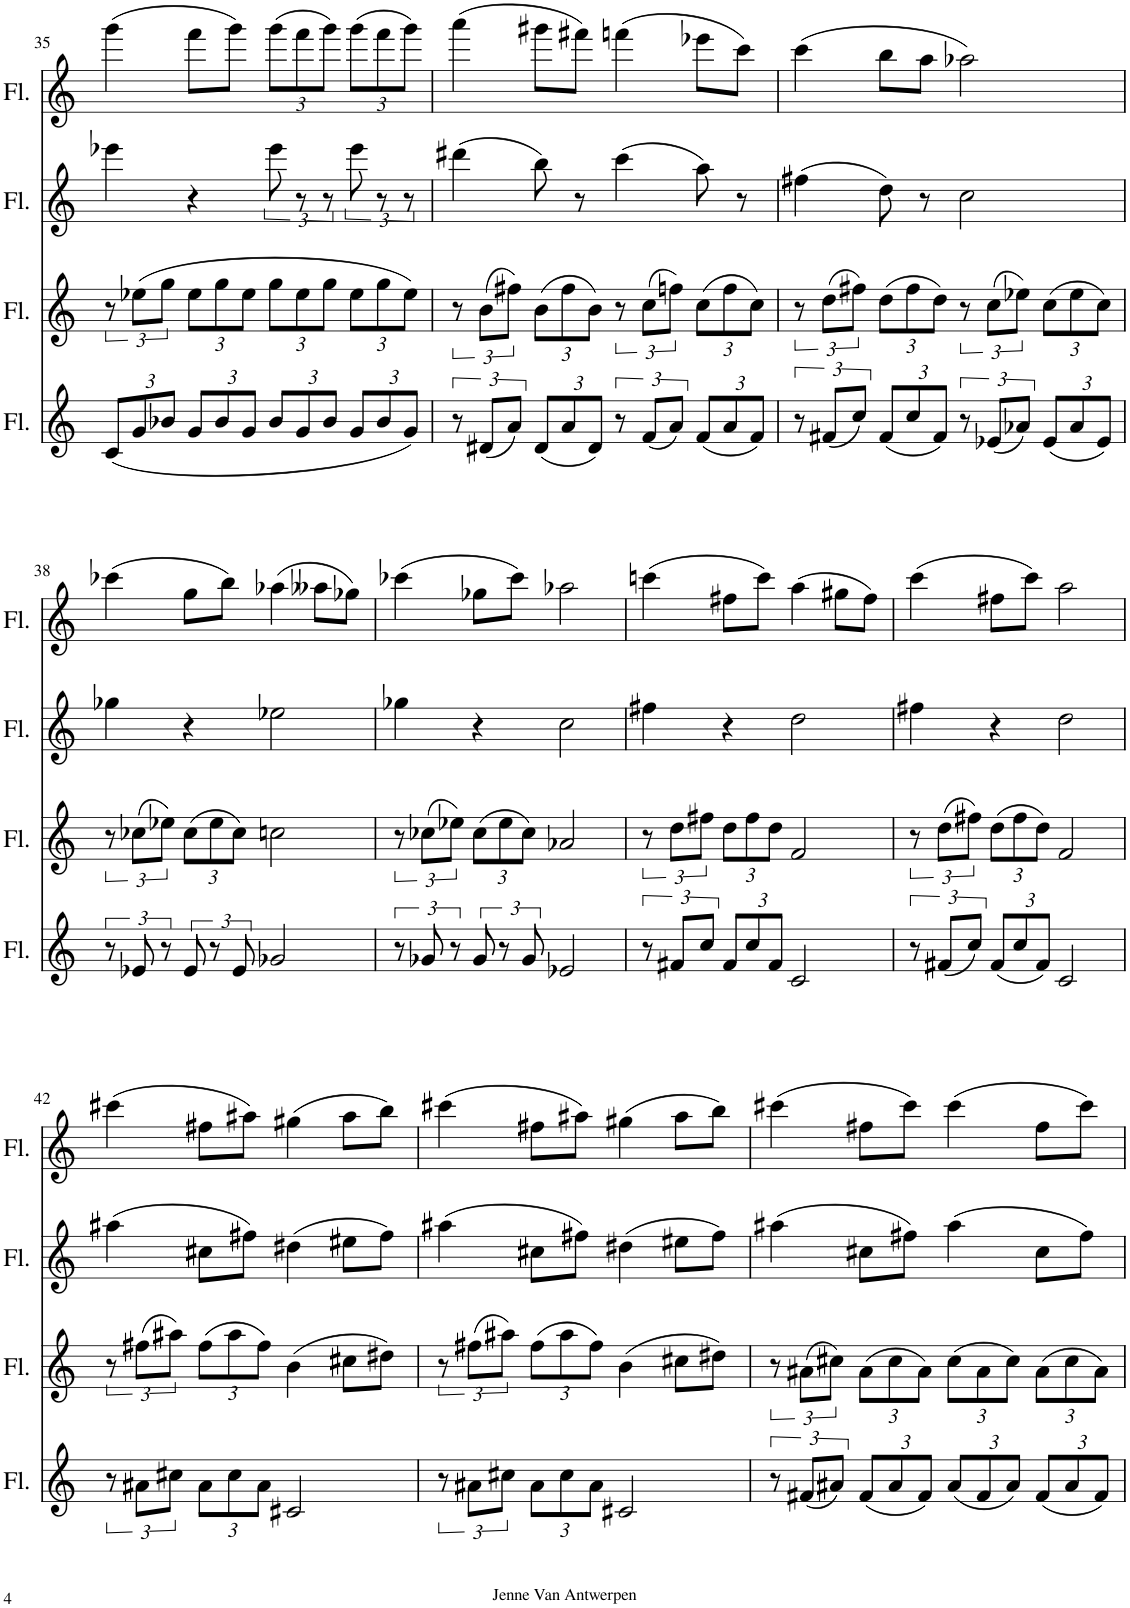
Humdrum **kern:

**kern	**kern	**kern	**kern
*part4	*part3	*part2	*part1
*staff4	*staff3	*staff2	*staff1
*I"Flute	*I"Flute	*I"Flute	*I"Flute
*I'Fl.	*I'Fl.	*I'Fl.	*I'Fl.
!!LO:PB:g=z
*clefG2	*clefG2	*clefG2	*clefG2
*k[]	*k[]	*k[]	*k[]
*M4/4	*M4/4	*M4/4	*M4/4
*Xbrackettup	*	*	*
=35	=35	=35	=35
(12c/L	12r	4eee-X\	(4ggg\
12g/	(12ee-X\L	.	.
12b-X/J	12gg\J	.	.
*	*Xbrackettup	*	*
12g/L	12ee-\L	4r	8fff\L
12b-/	12gg\	.	.
.	.	.	8ggg\J)
12g/J	12ee-\J	.	.
*	*	*	*Xbrackettup
12b-/L	12gg\L	12eee-\	(12ggg\L
12g/	12ee-\	12r	12fff\
12b-/J	12gg\J	12r	12ggg\J)
12g/L	12ee-\L	12eee-\	(12ggg\L
12b-/	12gg\	12r	12fff\
12g/J)	12ee-\J)	12r	12ggg\J)
=36	=36	=36	=36
*brackettup	*brackettup	*	*
12r	12r	(4ddd#X\	(4aaa\
(12d#X/L	(12b\L	.	.
12a/J)	12ff#X\J)	.	.
*Xbrackettup	*Xbrackettup	*	*
(12d#/L	(12b\L	8bb\)	8ggg#X\L
12a/	12ff#\	.	.
.	.	8r	8fff#X\J)
12d#/J)	12b\J)	.	.
*brackettup	*brackettup	*	*
12r	12r	(4ccc\	(4fffn\
(12f/L	(12cc\L	.	.
12a/J)	12ffn\J)	.	.
*Xbrackettup	*Xbrackettup	*	*
(12f/L	(12cc\L	8aa\)	8eee-X\L
12a/	12ff\	.	.
.	.	8r	8ccc\J)
12f/J)	12cc\J)	.	.
=37	=37	=37	=37
*brackettup	*brackettup	*	*
12r	12r	(4ff#X\	(4ccc\
(12f#X/L	(12dd\L	.	.
12cc/J)	12ff#X\J)	.	.
*Xbrackettup	*Xbrackettup	*	*
(12f#/L	(12dd\L	8dd\)	8bb\L
12cc/	12ff#\	.	.
.	.	8r	8aa\J
12f#/J)	12dd\J)	.	.
*brackettup	*brackettup	*	*
12r	12r	2cc\	2aa-X\)
(12e-X/L	(12cc\L	.	.
12a-X/J)	12ee-X\J)	.	.
*Xbrackettup	*Xbrackettup	*	*
(12e-/L	(12cc\L	.	.
12a-/	12ee-\	.	.
12e-/J)	12cc\J)	.	.
!!LO:LB:g=z
=38	=38	=38	=38
*brackettup	*brackettup	*	*
12r	12r	4gg-X\	(4ccc-X\
12e-X/	(12cc-X\L	.	.
12r	12ee-X\J)	.	.
*	*Xbrackettup	*	*
12e-/	(12cc-\L	4r	8gg\L
12r	12ee-\	.	.
.	.	.	8bb\J)
12e-/	12cc-\J)	.	.
2g-X/	2ccn\	2ee-X\	(4aa-X\
.	.	.	8aa--X\L
.	.	.	8gg-X\J)
=39	=39	=39	=39
*	*brackettup	*	*
12r	12r	4gg-X\	(4ccc-X\
12g-X/	(12cc-X\L	.	.
12r	12ee-X\J)	.	.
*	*Xbrackettup	*	*
12g-/	(12cc-\L	4r	8gg-X\L
12r	12ee-\	.	.
.	.	.	8ccc-\J)
12g-/	12cc-\J)	.	.
2e-X/	2a-X/	2cc\	2aa-X\
=40	=40	=40	=40
*	*brackettup	*	*
12r	12r	4ff#X\	(4cccn\
12f#X/L	12dd\L	.	.
12cc/J	12ff#X\J	.	.
*Xbrackettup	*Xbrackettup	*	*
12f#/L	12dd\L	4r	8ff#X\L
12cc/	12ff#\	.	.
.	.	.	8ccc\J)
12f#/J	12dd\J	.	.
2c/	2f/	2dd\	(4aa\
.	.	.	8gg#X\L
.	.	.	8ff#\J)
=41	=41	=41	=41
*brackettup	*brackettup	*	*
12r	12r	4ff#X\	(4ccc\
(12f#X/L	(12dd\L	.	.
12cc/J)	12ff#X\J)	.	.
*Xbrackettup	*Xbrackettup	*	*
(12f#/L	(12dd\L	4r	8ff#X\L
12cc/	12ff#\	.	.
.	.	.	8ccc\J)
12f#/J)	12dd\J)	.	.
2c/	2f/	2dd\	2aa\
!!LO:LB:g=z
=42	=42	=42	=42
*brackettup	*brackettup	*	*
12r	12r	(4aa#X\	(4ccc#X\
12a#X\L	(12ff#X\L	.	.
12cc#X\J	12aa#X\J)	.	.
*Xbrackettup	*Xbrackettup	*	*
12a#\L	(12ff#\L	8cc#X\L	8ff#X\L
12cc#\	12aa#\	.	.
.	.	8ff#X\J)	8aa#X\J)
12a#\J	12ff#\J)	.	.
2c#X/	(4b\	(4dd#X\	(4gg#X\
.	8cc#X\L	8ee#X\L	8aa#\L
.	8dd#X\J)	8ff#\J)	8bb\J)
=43	=43	=43	=43
*brackettup	*brackettup	*	*
12r	12r	(4aa#X\	(4ccc#X\
12a#X\L	(12ff#X\L	.	.
12cc#X\J	12aa#X\J)	.	.
*Xbrackettup	*Xbrackettup	*	*
12a#\L	(12ff#\L	8cc#X\L	8ff#X\L
12cc#\	12aa#\	.	.
.	.	8ff#X\J)	8aa#X\J)
12a#\J	12ff#\J)	.	.
2c#X/	(4b\	(4dd#X\	(4gg#X\
.	8cc#X\L	8ee#X\L	8aa#\L
.	8dd#X\J)	8ff#\J)	8bb\J)
=44	=44	=44	=44
*brackettup	*brackettup	*	*
12r	12r	(4aa#X\	(4ccc#X\
(12f#X/L	(12a#X\L	.	.
12a#X/J)	12cc#X\J)	.	.
*Xbrackettup	*Xbrackettup	*	*
(12f#/L	(12a#\L	8cc#X\L	8ff#X\L
12a#/	12cc#\	.	.
.	.	8ff#X\J)	8ccc#\J)
12f#/J)	12a#\J)	.	.
(12a#/L	(12cc#\L	(4aa#\	(4ccc#\
12f#/	12a#\	.	.
12a#/J)	12cc#\J)	.	.
(12f#/L	(12a#\L	8cc#\L	8ff#\L
12a#/	12cc#\	.	.
.	.	8ff#\J)	8ccc#\J)
12f#/J)	12a#\J)	.	.
=	=	=	=
*-	*-	*-	*-
